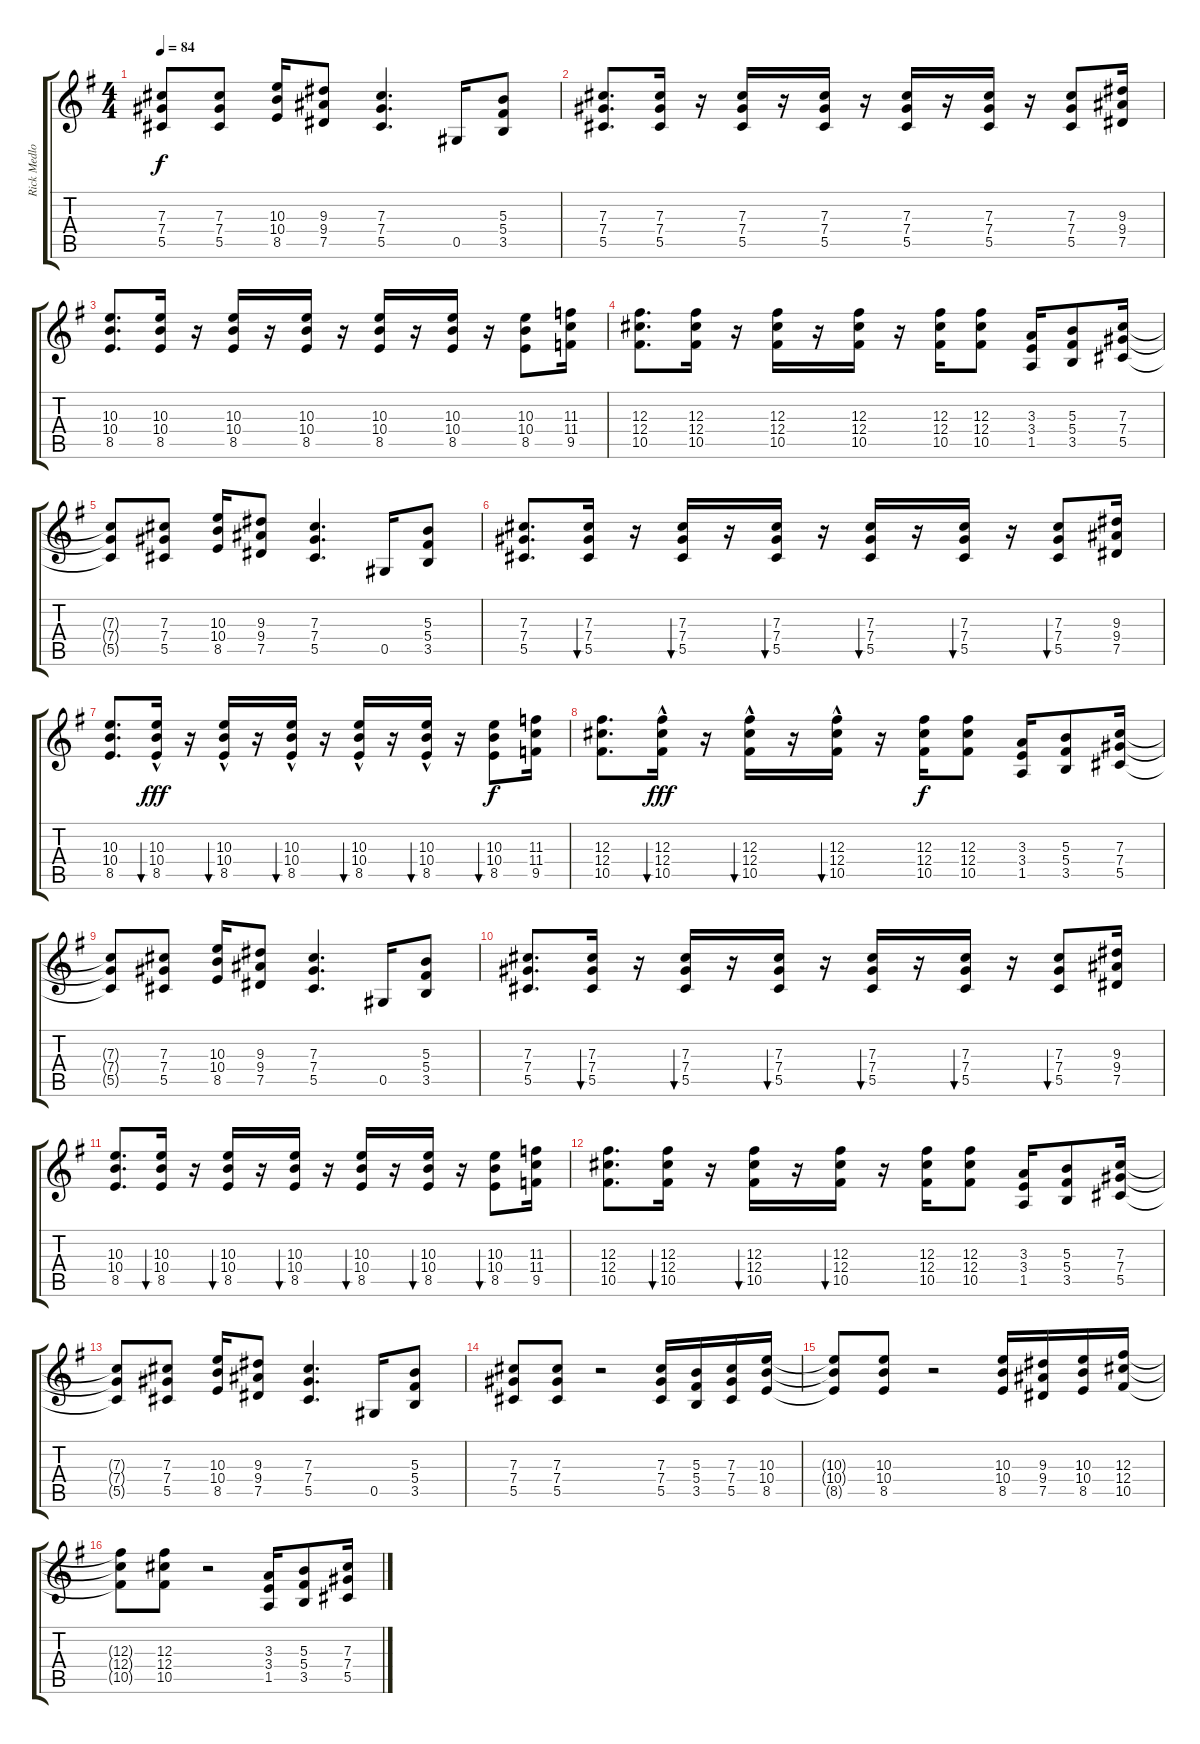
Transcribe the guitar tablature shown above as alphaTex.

\track ("Rick Medlocke Guitar" "Rick Medlo") {instrument electricguitarclean}
\staff {score tabs}
\tuning (Eb4 Bb3 Gb3 Db3 Ab2 Eb2) {hide}
\ts (4 4)
\tempo 84
\clef g2
\ks g
(7.3{t} 7.4{t} 5.5{t}).8{dy f} (7.3 7.4 5.5).8 (10.3 10.4 8.5).16 (9.3 9.4 7.5).8 (7.3 7.4 5.5).4{d} 0.5.16 (5.3 5.4 3.5).8 |
(7.3 7.4 5.5).8{d} (7.3 7.4 5.5).16 r.16 (7.3 7.4 5.5).16 r.16 (7.3 7.4 5.5).16 r.16 (7.3 7.4 5.5).16 r.16 (7.3 7.4 5.5).16 r.16 (7.3 7.4 5.5).8 (9.3 9.4 7.5).16 |
(10.3 10.4 8.5).8{d} (10.3 10.4 8.5).16 r.16 (10.3 10.4 8.5).16 r.16 (10.3 10.4 8.5).16 r.16 (10.3 10.4 8.5).16 r.16 (10.3 10.4 8.5).16 r.16 (10.3 10.4 8.5).8 (11.3 11.4 9.5).16 |
(12.3 12.4 10.5).8{d} (12.3 12.4 10.5).16 r.16 (12.3 12.4 10.5).16 r.16 (12.3 12.4 10.5).16 r.16 (12.3 12.4 10.5).16 (12.3 12.4 10.5).8 (3.3 3.4 1.5).16 (5.3 5.4 3.5).8 (7.3 7.4 5.5).16 |
(7.3{t} 7.4{t} 5.5{t}).8 (7.3 7.4 5.5).8 (10.3 10.4 8.5).16 (9.3 9.4 7.5).8 (7.3 7.4 5.5).4{d} 0.5.16 (5.3 5.4 3.5).8 |
(7.3 7.4 5.5).8{d} (7.3 7.4 5.5).16{bu 120} r.16 (7.3 7.4 5.5).16{bu 120} r.16 (7.3 7.4 5.5).16{bu 120} r.16 (7.3 7.4 5.5).16{bu 120} r.16 (7.3 7.4 5.5).16{bu 120} r.16 (7.3 7.4 5.5).8{bu 120} (9.3 9.4 7.5).16 |
(10.3 10.4 8.5).8{d} (10.3 10.4 8.5{hac}).16{bu 120 dy fff} r.16 (10.3 10.4 8.5{hac}).16{bu 120} r.16 (10.3 10.4 8.5{hac}).16{bu 120} r.16 (10.3 10.4 8.5{hac}).16{bu 120} r.16 (10.3 10.4 8.5{hac}).16{bu 120} r.16 (10.3 10.4 8.5).8{bu 120 dy f} (11.3 11.4 9.5).16 |
(12.3 12.4 10.5).8{d} (12.3 12.4 10.5{hac}).16{bu 120 dy fff} r.16 (12.3 12.4 10.5{hac}).16{bu 120} r.16 (12.3 12.4 10.5{hac}).16{bu 120} r.16 (12.3 12.4 10.5).16{dy f} (12.3 12.4 10.5).8 (3.3 3.4 1.5).16 (5.3 5.4 3.5).8 (7.3 7.4 5.5).16 |
(7.3{t} 7.4{t} 5.5{t}).8 (7.3 7.4 5.5).8 (10.3 10.4 8.5).16 (9.3 9.4 7.5).8 (7.3 7.4 5.5).4{d} 0.5.16 (5.3 5.4 3.5).8 |
(7.3 7.4 5.5).8{d} (7.3 7.4 5.5).16{bu 120} r.16 (7.3 7.4 5.5).16{bu 120} r.16 (7.3 7.4 5.5).16{bu 120} r.16 (7.3 7.4 5.5).16{bu 120} r.16 (7.3 7.4 5.5).16{bu 120} r.16 (7.3 7.4 5.5).8{bu 120} (9.3 9.4 7.5).16 |
(10.3 10.4 8.5).8{d} (10.3 10.4 8.5).16{bu 120} r.16 (10.3 10.4 8.5).16{bu 120} r.16 (10.3 10.4 8.5).16{bu 120} r.16 (10.3 10.4 8.5).16{bu 120} r.16 (10.3 10.4 8.5).16{bu 120} r.16 (10.3 10.4 8.5).8{bu 120} (11.3 11.4 9.5).16 |
(12.3 12.4 10.5).8{d} (12.3 12.4 10.5).16{bu 120} r.16 (12.3 12.4 10.5).16{bu 120} r.16 (12.3 12.4 10.5).16{bu 120} r.16 (12.3 12.4 10.5).16 (12.3 12.4 10.5).8 (3.3 3.4 1.5).16 (5.3 5.4 3.5).8 (7.3 7.4 5.5).16 |
(7.3{t} 7.4{t} 5.5{t}).8 (7.3 7.4 5.5).8 (10.3 10.4 8.5).16 (9.3 9.4 7.5).8 (7.3 7.4 5.5).4{d} 0.5.16 (5.3 5.4 3.5).8 |
(7.3 7.4 5.5).8 (7.3 7.4 5.5).8 r.2 (7.3 7.4 5.5).16 (5.3 5.4 3.5).16 (7.3 7.4 5.5).16 (10.3 10.4 8.5).16 |
(10.3{t} 10.4{t} 8.5{t}).8 (10.3 10.4 8.5).8 r.2 (10.3 10.4 8.5).16 (9.3 9.4 7.5).16 (10.3 10.4 8.5).16 (12.3 12.4 10.5).16 |
(12.3{t} 12.4{t} 10.5{t}).8 (12.3 12.4 10.5).8 r.2 (3.3 3.4 1.5).16 (5.3 5.4 3.5).8 (7.3 7.4 5.5).16
